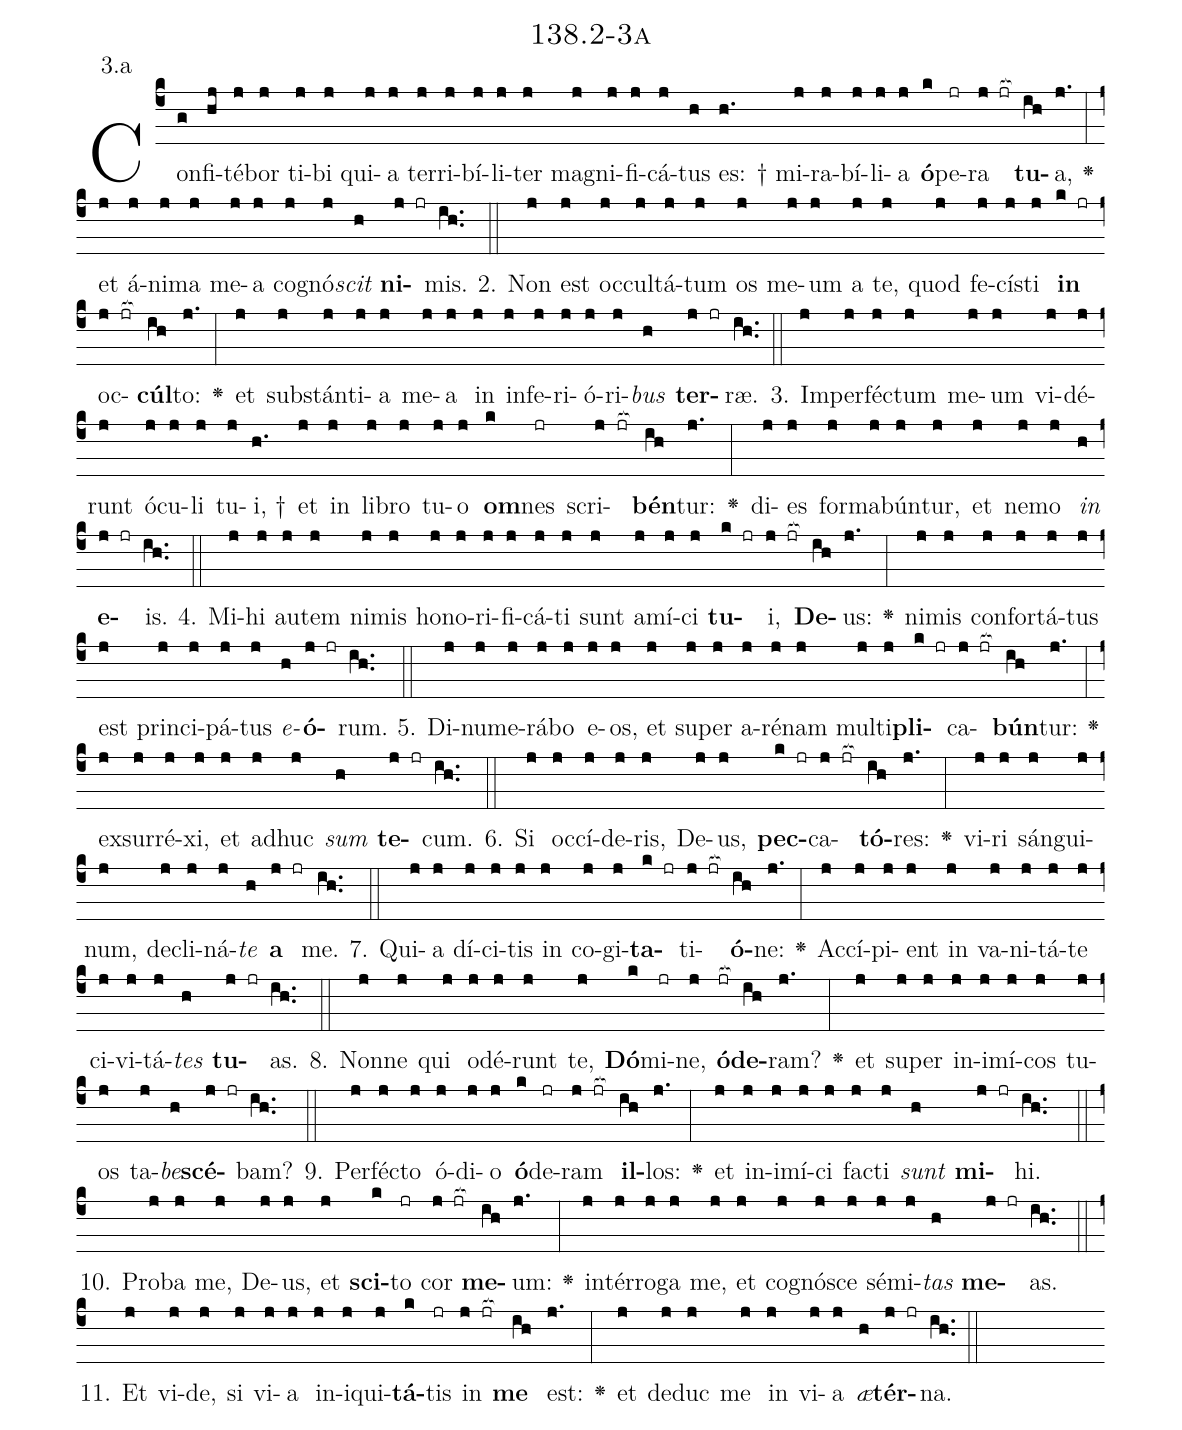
name: 138.2-3a;
annotation: 3.a;
%%
(c4)Con(g)fi(hj)té(j)bor(j) ti(j)bi(j) qui(j)a(j) ter(j)ri(j)bí(j)li(j)ter(j) ma(j)gni(j)fi(j)cá(j)tus(h) es: †(h.) mi(j)ra(j)bí(j)li(j)a(j) <b>ó</b>(k)pe(jr)ra(j jr[ocb:1{]) <b>tu</b>(ih[ocb:0}])a,(j.) <v>\greheightstar</v>(:) et(j) á(j)ni(j)ma(j) me(j)a(j) co(j)gnó(j)<i>scit</i>(h) <b>ni</b>(j jr)mis.(ih..) (::)
2. Non(j) est(j) oc(j)cul(j)tá(j)tum(j) os(j) me(j)um(j) a(j) te,(j) quod(j) fe(j)cís(j)ti(j) <b>in</b>(k jr) oc(j jr[ocb:1{])<b>cúl</b>(ih[ocb:0}])to:(j.) <v>\greheightstar</v>(:) et(j) sub(j)stán(j)ti(j)a(j) me(j)a(j) in(j) in(j)fe(j)ri(j)ó(j)ri(j)<i>bus</i>(h) <b>ter</b>(j jr)ræ.(ih..) (::)
3. Im(j)per(j)féc(j)tum(j) me(j)um(j) vi(j)dé(j)runt(j) ó(j)cu(j)li(j) tu(j)i, †(h.) et(j) in(j) li(j)bro(j) tu(j)o(j) <b>om</b>(k)nes(jr) scri(j jr[ocb:1{])<b>bén</b>(ih[ocb:0}])tur:(j.) <v>\greheightstar</v>(:) di(j)es(j) for(j)ma(j)bún(j)tur,(j) et(j) ne(j)mo(j) <i>in</i>(h) <b>e</b>(j jr)is.(ih..) (::)
4. Mi(j)hi(j) au(j)tem(j) ni(j)mis(j) ho(j)no(j)ri(j)fi(j)cá(j)ti(j) sunt(j) a(j)mí(j)ci(j) <b>tu</b>(k jr)i,(j jr[ocb:1{]) <b>De</b>(ih[ocb:0}])us:(j.) <v>\greheightstar</v>(:) ni(j)mis(j) con(j)for(j)tá(j)tus(j) est(j) prin(j)ci(j)pá(j)tus(j) <i>e</i>(h)<b>ó</b>(j jr)rum.(ih..) (::)
5. Di(j)nu(j)me(j)rá(j)bo(j) e(j)os,(j) et(j) su(j)per(j) a(j)ré(j)nam(j) mul(j)ti(j)<b>pli</b>(k jr)ca(j jr[ocb:1{])<b>bún</b>(ih[ocb:0}])tur:(j.) <v>\greheightstar</v>(:) ex(j)sur(j)ré(j)xi,(j) et(j) ad(j)huc(j) <i>sum</i>(h) <b>te</b>(j jr)cum.(ih..) (::)
6. Si(j) oc(j)cí(j)de(j)ris,(j) De(j)us,(j) <b>pec</b>(k jr)ca(j jr[ocb:1{])<b>tó</b>(ih[ocb:0}])res:(j.) <v>\greheightstar</v>(:) vi(j)ri(j) sán(j)gui(j)num,(j) de(j)cli(j)ná(j)<i>te</i>(h) <b>a</b>(j jr) me.(ih..) (::)
7. Qui(j)a(j) dí(j)ci(j)tis(j) in(j) co(j)gi(j)<b>ta</b>(k jr)ti(j jr[ocb:1{])<b>ó</b>(ih[ocb:0}])ne:(j.) <v>\greheightstar</v>(:) Ac(j)cí(j)pi(j)ent(j) in(j) va(j)ni(j)tá(j)te(j) ci(j)vi(j)tá(j)<i>tes</i>(h) <b>tu</b>(j jr)as.(ih..) (::)
8. Non(j)ne(j) qui(j) o(j)dé(j)runt(j) te,(j) <b>Dó</b>(k)mi(jr)ne,(j) <b>ó</b>(jr[ocb:1{])<b>de</b>(ih[ocb:0}])ram?(j.) <v>\greheightstar</v>(:) et(j) su(j)per(j) in(j)i(j)mí(j)cos(j) tu(j)os(j) ta(j)<i>be</i>(h)<b>scé</b>(j jr)bam?(ih..) (::)
9. Per(j)féc(j)to(j) ó(j)di(j)o(j) <b>ó</b>(k)de(jr)ram(j jr[ocb:1{]) <b>il</b>(ih[ocb:0}])los:(j.) <v>\greheightstar</v>(:) et(j) in(j)i(j)mí(j)ci(j) fac(j)ti(j) <i>sunt</i>(h) <b>mi</b>(j jr)hi.(ih..) (::)
10. Pro(j)ba(j) me,(j) De(j)us,(j) et(j) <b>sci</b>(k)to(jr) cor(j jr[ocb:1{]) <b>me</b>(ih[ocb:0}])um:(j.) <v>\greheightstar</v>(:) in(j)tér(j)ro(j)ga(j) me,(j) et(j) co(j)gnó(j)sce(j) sé(j)mi(j)<i>tas</i>(h) <b>me</b>(j jr)as.(ih..) (::)
11. Et(j) vi(j)de,(j) si(j) vi(j)a(j) in(j)i(j)qui(j)<b>tá</b>(k)tis(jr) in(j jr[ocb:1{]) <b>me</b>(ih[ocb:0}]) est:(j.) <v>\greheightstar</v>(:) et(j) de(j)duc(j) me(j) in(j) vi(j)a(j) <i>æ</i>(h)<b>tér</b>(j jr)na.(ih..) (::)
